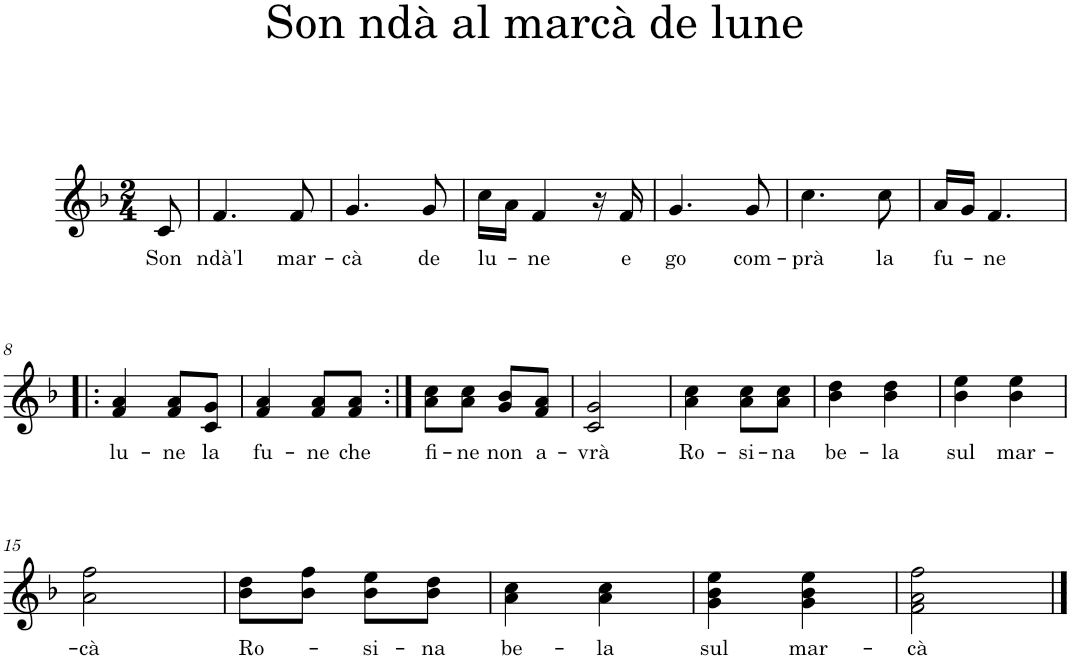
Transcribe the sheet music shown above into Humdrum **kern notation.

**kern	**text
*part1	*part1
*staff1	*staff1
*I"Voice	*
*I'Vo.	*
*clefG2	*
*k[b-]	*
*M2/4	*
=1	=1
!	!LO:LY:b
8c/	Son
=2	=2
!	!LO:LY:b
4.f/	ndà'l
!	!LO:LY:b
8f/	mar-
=3	=3
!	!LO:LY:b
4.g/	-cà
!	!LO:LY:b
8g/	de
=4	=4
!	!LO:LY:b
16cc\LL	lu-
16a\JJ	.
!	!LO:LY:b
4f/	-ne
16r	.
!	!LO:LY:b
16f/	e
=5	=5
!	!LO:LY:b
4.g/	go
!	!LO:LY:b
8g/	com-
=6	=6
!	!LO:LY:b
4.cc\	-prà
!	!LO:LY:b
8cc\	la
=7	=7
!	!LO:LY:b
16a/LL	fu-
16g/JJ	.
!	!LO:LY:b
4.f/	-ne
!!LO:LB:g=z
=8!|:	=8!|:
!	!LO:LY:b
4f/ 4a/	lu-
!	!LO:LY:b
8f/ 8a/L	-ne
!	!LO:LY:b
8c/ 8g/J	la
=9	=9
!	!LO:LY:b
4f/ 4a/	fu-
!	!LO:LY:b
8f/ 8a/L	-ne
!	!LO:LY:b
8f/ 8a/J	che
=10:|!	=10:|!
!	!LO:LY:b
8a\ 8cc\L	fi-
!	!LO:LY:b
8a\ 8cc\J	-ne
!	!LO:LY:b
8g/ 8b-/L	non
!	!LO:LY:b
8f/ 8a/J	a-
=11	=11
!	!LO:LY:b
2c/ 2g/	-vrà
=12	=12
!	!LO:LY:b
4a\ 4cc\	Ro-
!	!LO:LY:b
8a\ 8cc\L	-si-
!	!LO:LY:b
8a\ 8cc\J	-na
=13	=13
!	!LO:LY:b
4b-\ 4dd\	be-
!	!LO:LY:b
4b-\ 4dd\	-la
=14	=14
!	!LO:LY:b
4b-\ 4ee\	sul
!	!LO:LY:b
4b-\ 4ee\	mar-
!!LO:LB:g=z
=15	=15
!	!LO:LY:b
2a\ 2ff\	-cà
=16	=16
!	!LO:LY:b
8b-\ 8dd\L	Ro-
8b-\ 8ff\J	.
!	!LO:LY:b
8b-\ 8ee\L	-si-
!	!LO:LY:b
8b-\ 8dd\J	-na
=17	=17
!	!LO:LY:b
4a\ 4cc\	be-
!	!LO:LY:b
4a\ 4cc\	-la
=18	=18
!	!LO:LY:b
4g\ 4b-\ 4ee\	sul
!	!LO:LY:b
4g\ 4b-\ 4ee\	mar-
=19	=19
!	!LO:LY:b
2f\ 2a\ 2ff\	-cà
==	==
*-	*-
